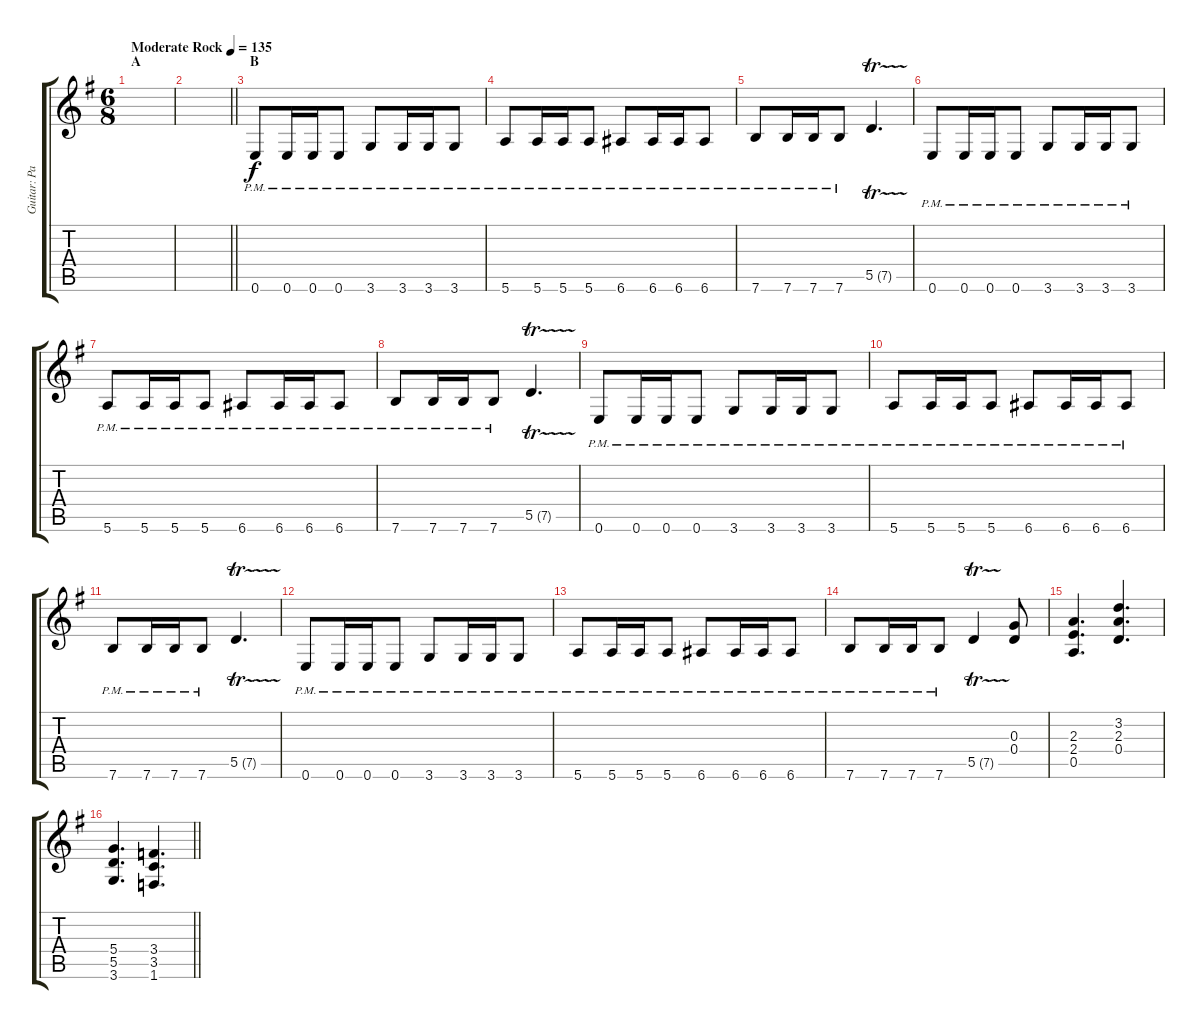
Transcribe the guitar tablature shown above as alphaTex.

\track ("Guitar: Paul" "Guitar: Pa") {instrument distortionguitar}
\staff {score tabs}
\tuning (E4 B3 G3 D3 A2 E2) {hide}
\ts (6 8)
\section ("" "A")
\tempo (135 "Moderate Rock")
\clef g2
\ks g
|
\barLineRight lightlight
|
\section ("" "B")
0.6{pm}.8 0.6{pm}.16 0.6{pm}.16 0.6{pm}.8 3.6{pm}.8 3.6{pm}.16 3.6{pm}.16 3.6{pm}.8 |
5.6{pm}.8 5.6{pm}.16 5.6{pm}.16 5.6{pm}.8 6.6{pm}.8 6.6{pm}.16 6.6{pm}.16 6.6{pm}.8 |
7.6{pm}.8 7.6{pm}.16 7.6{pm}.16 7.6{pm}.8 5.5{tr (7 16)}.4{d} |
0.6{pm}.8 0.6{pm}.16 0.6{pm}.16 0.6{pm}.8 3.6{pm}.8 3.6{pm}.16 3.6{pm}.16 3.6{pm}.8 |
5.6{pm}.8 5.6{pm}.16 5.6{pm}.16 5.6{pm}.8 6.6{pm}.8 6.6{pm}.16 6.6{pm}.16 6.6{pm}.8 |
7.6{pm}.8 7.6{pm}.16 7.6{pm}.16 7.6{pm}.8 5.5{tr (7 16)}.4{d} |
0.6{pm}.8 0.6{pm}.16 0.6{pm}.16 0.6{pm}.8 3.6{pm}.8 3.6{pm}.16 3.6{pm}.16 3.6{pm}.8 |
5.6{pm}.8 5.6{pm}.16 5.6{pm}.16 5.6{pm}.8 6.6{pm}.8 6.6{pm}.16 6.6{pm}.16 6.6{pm}.8 |
7.6{pm}.8 7.6{pm}.16 7.6{pm}.16 7.6{pm}.8 5.5{tr (7 16)}.4{d} |
0.6{pm}.8 0.6{pm}.16 0.6{pm}.16 0.6{pm}.8 3.6{pm}.8 3.6{pm}.16 3.6{pm}.16 3.6{pm}.8 |
5.6{pm}.8 5.6{pm}.16 5.6{pm}.16 5.6{pm}.8 6.6{pm}.8 6.6{pm}.16 6.6{pm}.16 6.6{pm}.8 |
7.6{pm}.8 7.6{pm}.16 7.6{pm}.16 7.6{pm}.8 5.5{tr (7 16)}.4 (0.3 0.4).8 |
(2.3 2.4 0.5).4{d} (3.2 2.3 0.4).4{d} |
\barLineRight lightlight
(5.4 5.5 3.6).4{d} (3.4 3.5 1.6).4{d}
